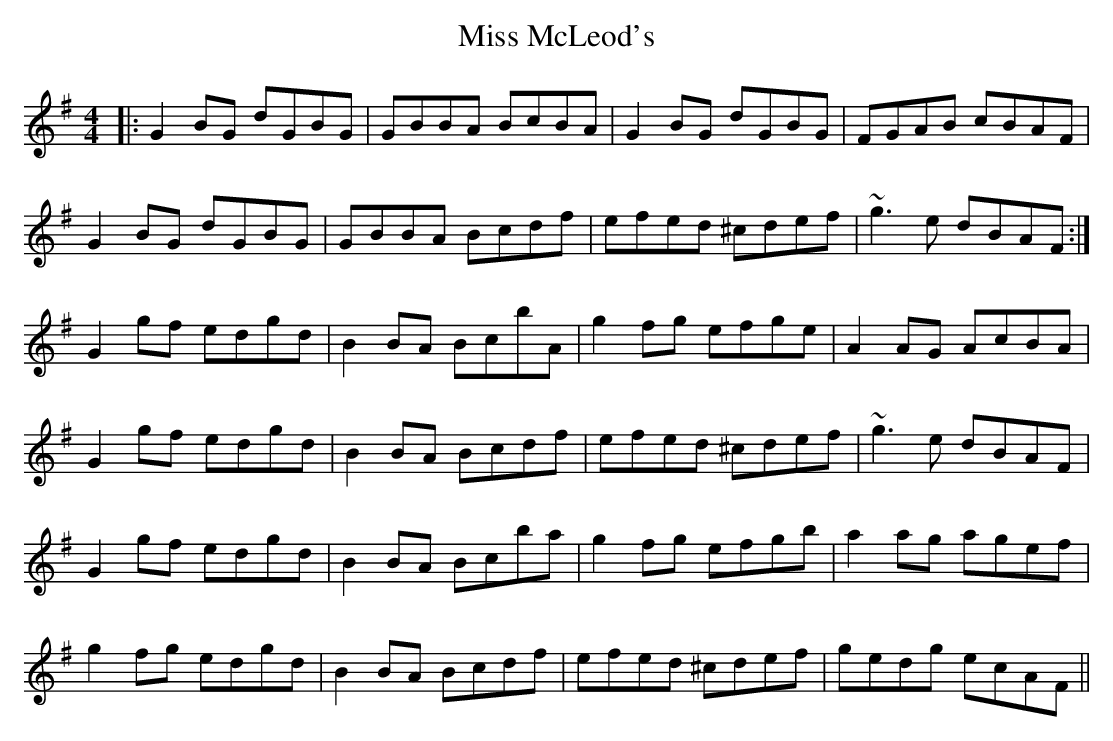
X:1
T: Miss McLeod's
M: 4/4
L: 1/8
K: Gmaj
|:G2BG dGBG|GBBA BcBA|G2BG dGBG|FGAB cBAF|
G2BG dGBG|GBBA Bcdf|efed ^cdef|~g3e dBAF:|
G2gf edgd|B2BA BcbA|g2fg efge|A2AG AcBA|
G2gf edgd|B2BA Bcdf|efed ^cdef|~g3e dBAF|
G2gf edgd|B2BA Bcba|g2fg efgb|a2ag agef|
g2fg edgd|B2BA Bcdf|efed ^cdef|gedg ecAF||
